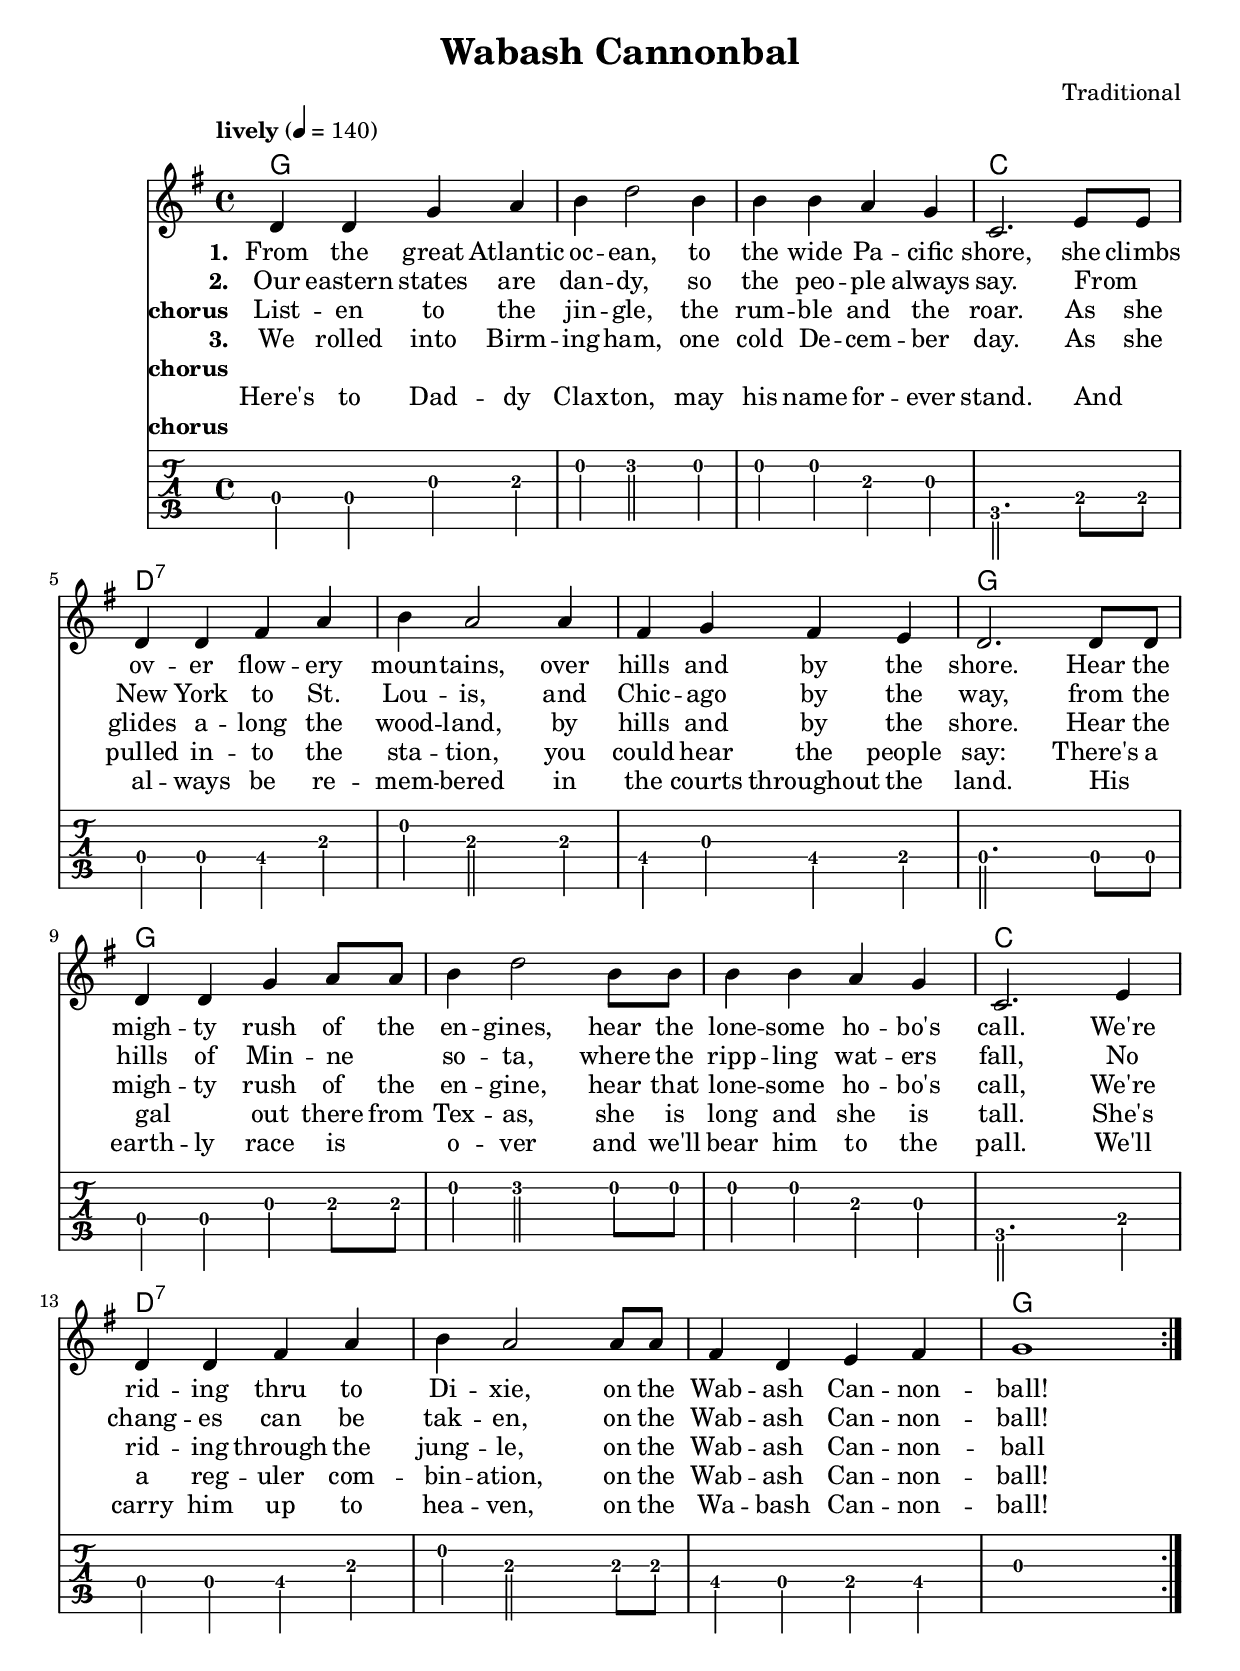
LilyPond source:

\header {
  title = "Wabash Cannonbal"
  composer = "Traditional"
}

chordsI = \chordmode{
  g1 g g c \break
  }
chordsII = \chordmode{
  d1:7 d1:7 d1:7 g \break
  }

harmonies = \chordmode {
  \chordsI 
  \chordsII 
  \chordsI 
  \chordsII 
}
notesI = {
  d4 d g a
  b d2 b4
  b b a g
  c,2. e8 e
}
notesII = {
  d4 d fis a
  b a2 a4
  fis g fis e
  d2. d8 d
}
notesIII = {
  d4 d g a8 a
  b4 d2 b8 b
  b4 b a g 
  c,2. e4
}
notesIV = {
  d4 d fis a
  b a2 a8 a
  fis4 d e fis 
  g1 
}
allNotes = {
  \notesI
  \notesII
  \notesIII
  \notesIV
}
melody = 
  \relative c'
  \repeat volta 6{
  \override Score.MetronomeMark.padding = #3
  \tempo "lively" 4 = 140
  \key g \major
  \allNotes
  }
verseI = \lyricmode{
  \set stanza = "1."
    From the great  Atlantic oc -- ean, to the wide Pa -- cific shore,
    she climbs ov -- er flow -- ery moun -- tains, over hills and by the shore.
    Hear the  migh -- ty rush of the en -- gines, hear the lone -- some ho -- bo's call.
    We're rid -- ing thru to Di -- xie, on the Wab -- ash Can -- non -- ball!
}

verseII = \lyricmode{
  \set stanza = "2."
  Our eastern states are dan -- dy, so the peo -- ple always say.
  From _ New York to St. Lou -- is, and Chic -- ago by the way,
  from the hills of Min -- ne _ so -- ta, where the ripp -- ling wat -- ers fall,  
  No chang -- es can be tak -- en, on the Wab -- ash Can -- non -- ball!
}
chorus = \lyricmode{
  \set stanza = "chorus"
  List -- en to the jin -- gle, the rum -- ble and the roar.
  As she glides a -- long the wood -- land, by hills and by the shore.
  Hear the migh -- ty rush of the en -- gine, hear that lone -- some ho -- bo's call,
  We're rid -- ing through the jung -- le, on the Wab -- ash Can -- non -- ball
}
verseIII = \lyricmode{
  \set stanza = "3."
  We rolled into Birm -- ing -- ham, one cold De -- cem -- ber day.
  As she pulled in -- to the sta -- tion, you could hear the people say:
  There's a gal _ out there from Tex -- as, she is long and she is tall.
  She's a reg -- uler com -- bin -- ation, on the Wab -- ash Can -- non -- ball!
}
chorusNo = \lyricmode{
  \set stanza = "chorus"
  _
}
verseIV = \lyricmode{
  Here's to Dad -- dy Clax -- ton, may his name for -- ever stand.
  And _ al -- ways be re -- mem -- bered in the courts throughout the land.
  His _ earth -- ly race is _ o -- ver and we'll bear him to the pall.
  We'll carry him up to hea -- ven, on the Wa -- bash Can -- non -- ball!
}

\score {
   <<   
   \new ChordNames {
     \set chordChanges = ##t
     \harmonies 
      }
   \new Staff {
    \melody
    }
   \addlyrics{ \verseI }
   \addlyrics{ \verseII }
   \addlyrics{ \chorus }
   \addlyrics{ \verseIII }
   \addlyrics{ \chorusNo }
   \addlyrics{ \verseIV }
   \addlyrics{ \chorusNo }
    \new TabStaff  \relative  {
      %\override Staff.TimeSignature #'style = #'()
      \tabFullNotation
      \stemDown
      \set TabStaff.restrainOpenStrings = ##t
      %\override Beam #'damping = #+inf.0
      \relative
      \allNotes   
    }
  >>

  
  \layout {}
  \midi {}
}